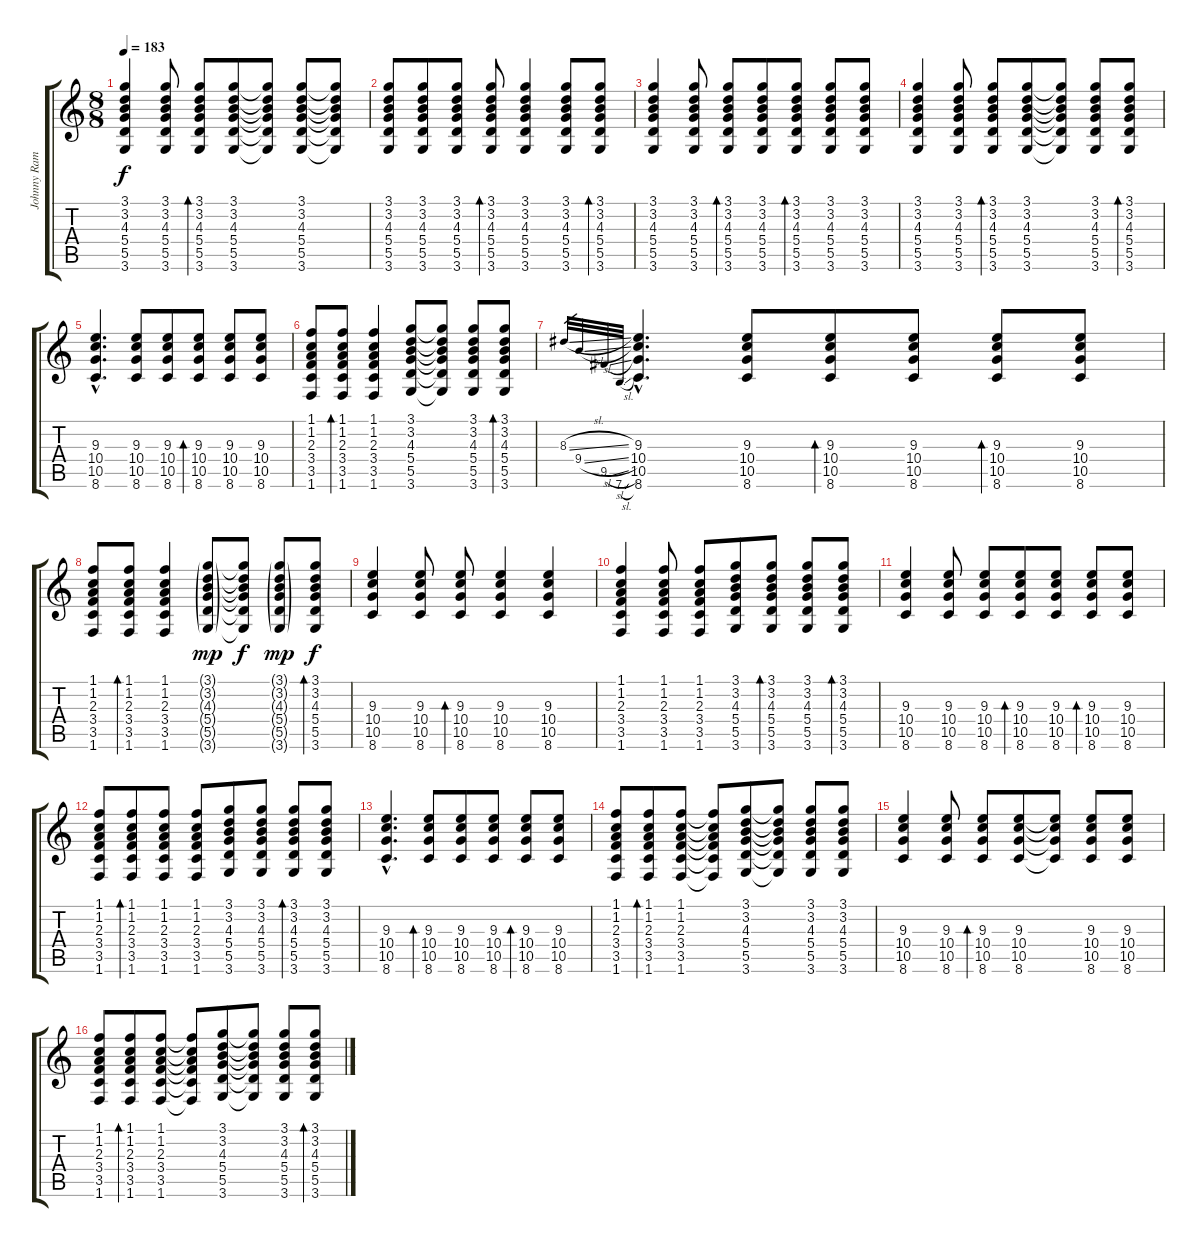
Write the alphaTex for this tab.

\track ("Johnny Ramone - Guitar" "Johnny Ram") {instrument distortionguitar}
\staff {score tabs}
\tuning (E4 B3 G3 D3 A2 E2) {hide}
\ts (8 8)
\tempo 183
\clef g2
\ks c
(3.1 3.2 4.3 5.4 5.5 3.6).4{dy f} (3.1 3.2 4.3 5.4 5.5 3.6).8 (3.1 3.2 4.3 5.4 5.5 3.6).8{bd 240} (3.1 3.2 4.3 5.4 5.5 3.6).8 (3.1{t} 3.2{t} 4.3{t} 5.4{t} 5.5{t} 3.6{t}).8 (3.1 3.2 4.3 5.4 5.5 3.6).8 (3.1{t} 3.2{t} 4.3{t} 5.4{t} 5.5{t} 3.6{t}).8 |
(3.1 3.2 4.3 5.4 5.5 3.6).8 (3.1 3.2 4.3 5.4 5.5 3.6).8 (3.1 3.2 4.3 5.4 5.5 3.6).8 (3.1 3.2 4.3 5.4 5.5 3.6).8{bd 240} (3.1 3.2 4.3 5.4 5.5 3.6).4 (3.1 3.2 4.3 5.4 5.5 3.6).8 (3.1 3.2 4.3 5.4 5.5 3.6).8{bd 240} |
(3.1 3.2 4.3 5.4 5.5 3.6).4 (3.1 3.2 4.3 5.4 5.5 3.6).8 (3.1 3.2 4.3 5.4 5.5 3.6).8{bd 240} (3.1 3.2 4.3 5.4 5.5 3.6).8 (3.1 3.2 4.3 5.4 5.5 3.6).8{bd 240} (3.1 3.2 4.3 5.4 5.5 3.6).8 (3.1 3.2 4.3 5.4 5.5 3.6).8 |
(3.1 3.2 4.3 5.4 5.5 3.6).4 (3.1 3.2 4.3 5.4 5.5 3.6).8 (3.1 3.2 4.3 5.4 5.5 3.6).8{bd 240} (3.1 3.2 4.3 5.4 5.5 3.6).8 (3.1{t} 3.2{t} 4.3{t} 5.4{t} 5.5{t} 3.6{t}).8 (3.1 3.2 4.3 5.4 5.5 3.6).8 (3.1 3.2 4.3 5.4 5.5 3.6).8{bd 240} |
(9.3{hac} 10.4{hac} 10.5{hac} 8.6{hac}).4{d} (9.3 10.4 10.5 8.6).8 (9.3 10.4 10.5 8.6).8 (9.3 10.4 10.5 8.6).8{bd 240} (9.3 10.4 10.5 8.6).8 (9.3 10.4 10.5 8.6).8 |
(1.1 1.2 2.3 3.4 3.5 1.6).8 (1.1 1.2 2.3 3.4 3.5 1.6).8{bd 240} (1.1 1.2 2.3 3.4 3.5 1.6).4 (3.1 3.2 4.3 5.4 5.5 3.6).8 (3.1{t} 3.2{t} 4.3{t} 5.4{t} 5.5{t} 3.6{t}).8 (3.1 3.2 4.3 5.4 5.5 3.6).8 (3.1 3.2 4.3 5.4 5.5 3.6).8{bd 240} |
8.3{sl}.32{gr} 9.4{sl}.32{gr} 9.5{sl}.32{gr} 7.6{sl}.32{gr} (9.3{hac} 10.4{hac} 10.5{hac} 8.6{hac}).4{d} (9.3 10.4 10.5 8.6).8 (9.3 10.4 10.5 8.6).8{bd 240} (9.3 10.4 10.5 8.6).8 (9.3 10.4 10.5 8.6).8{bd 240} (9.3 10.4 10.5 8.6).8 |
(1.1 1.2 2.3 3.4 3.5 1.6).8 (1.1 1.2 2.3 3.4 3.5 1.6).8{bd 240} (1.1 1.2 2.3 3.4 3.5 1.6).4 (3.1{g} 3.2{g} 4.3{g} 5.4{g} 5.5{g} 3.6{g}).8{dy mp} (3.1{t} 3.2{t} 4.3{t} 5.4{t} 5.5{t} 3.6{t}).8{dy f} (3.1{g} 3.2{g} 4.3{g} 5.4{g} 5.5{g} 3.6{g}).8{dy mp} (3.1 3.2 4.3 5.4 5.5 3.6).8{bd 240 dy f} |
(9.3 10.4 10.5 8.6).4 (9.3 10.4 10.5 8.6).8 (9.3 10.4 10.5 8.6).8{bd 240} (9.3 10.4 10.5 8.6).4 (9.3 10.4 10.5 8.6).4 |
(1.1 1.2 2.3 3.4 3.5 1.6).4 (1.1 1.2 2.3 3.4 3.5 1.6).8 (1.1 1.2 2.3 3.4 3.5 1.6).8 (3.1 3.2 4.3 5.4 5.5 3.6).8 (3.1 3.2 4.3 5.4 5.5 3.6).8{bd 240} (3.1 3.2 4.3 5.4 5.5 3.6).8 (3.1 3.2 4.3 5.4 5.5 3.6).8{bd 240} |
(9.3 10.4 10.5 8.6).4 (9.3 10.4 10.5 8.6).8 (9.3 10.4 10.5 8.6).8 (9.3 10.4 10.5 8.6).8{bd 240} (9.3 10.4 10.5 8.6).8 (9.3 10.4 10.5 8.6).8{bd 240} (9.3 10.4 10.5 8.6).8 |
(1.1 1.2 2.3 3.4 3.5 1.6).8 (1.1 1.2 2.3 3.4 3.5 1.6).8{bd 240} (1.1 1.2 2.3 3.4 3.5 1.6).8 (1.1 1.2 2.3 3.4 3.5 1.6).8 (3.1 3.2 4.3 5.4 5.5 3.6).8 (3.1 3.2 4.3 5.4 5.5 3.6).8 (3.1 3.2 4.3 5.4 5.5 3.6).8{bd 240} (3.1 3.2 4.3 5.4 5.5 3.6).8 |
(9.3{hac} 10.4{hac} 10.5{hac} 8.6{hac}).4{d} (9.3 10.4 10.5 8.6).8{bd 240} (9.3 10.4 10.5 8.6).8 (9.3 10.4 10.5 8.6).8 (9.3 10.4 10.5 8.6).8{bd 240} (9.3 10.4 10.5 8.6).8 |
(1.1 1.2 2.3 3.4 3.5 1.6).8 (1.1 1.2 2.3 3.4 3.5 1.6).8{bd 240} (1.1 1.2 2.3 3.4 3.5 1.6).8 (1.1{t} 1.2{t} 2.3{t} 3.4{t} 3.5{t} 1.6{t}).8 (3.1 3.2 4.3 5.4 5.5 3.6).8 (3.1{t} 3.2{t} 4.3{t} 5.4{t} 5.5{t} 3.6{t}).8 (3.1 3.2 4.3 5.4 5.5 3.6).8 (3.1 3.2 4.3 5.4 5.5 3.6).8 |
(9.3 10.4 10.5 8.6).4 (9.3 10.4 10.5 8.6).8 (9.3 10.4 10.5 8.6).8{bd 240} (9.3 10.4 10.5 8.6).8 (9.3{t} 10.4{t} 10.5{t} 8.6{t}).8 (9.3 10.4 10.5 8.6).8 (9.3 10.4 10.5 8.6).8 |
(1.1 1.2 2.3 3.4 3.5 1.6).8 (1.1 1.2 2.3 3.4 3.5 1.6).8{bd 240} (1.1 1.2 2.3 3.4 3.5 1.6).8 (1.1{t} 1.2{t} 2.3{t} 3.4{t} 3.5{t} 1.6{t}).8 (3.1 3.2 4.3 5.4 5.5 3.6).8 (3.1{t} 3.2{t} 4.3{t} 5.4{t} 5.5{t} 3.6{t}).8 (3.1 3.2 4.3 5.4 5.5 3.6).8 (3.1 3.2 4.3 5.4 5.5 3.6).8{bd 240}
